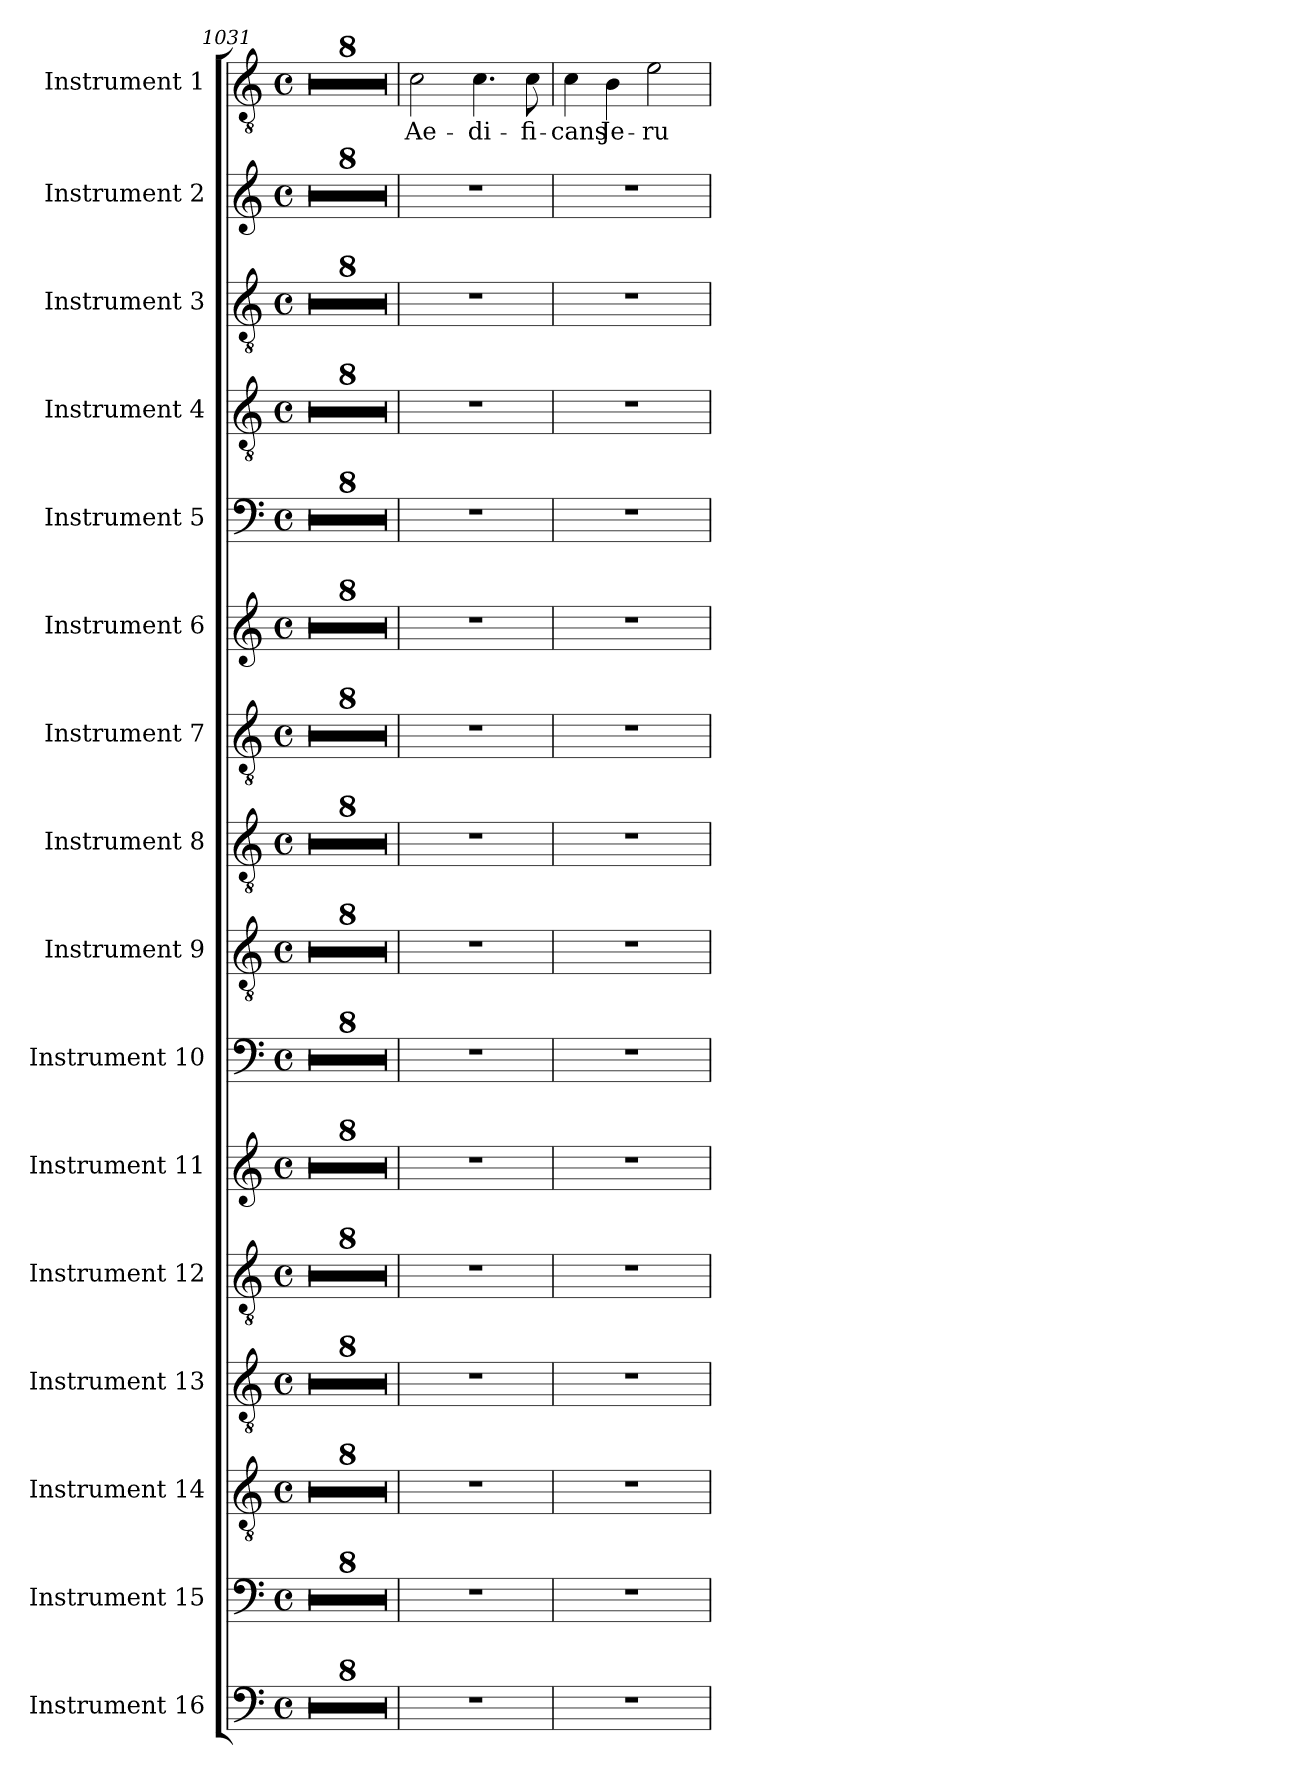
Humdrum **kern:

**kern	**kern	**kern	**kern	**kern	**kern	**kern	**kern	**kern	**kern	**kern	**kern	**kern	**kern	**kern	**kern	**text
*part16	*part15	*part14	*part13	*part12	*part11	*part10	*part9	*part8	*part7	*part6	*part5	*part4	*part3	*part2	*part1	*part1
*staff16	*staff15	*staff14	*staff13	*staff12	*staff11	*staff10	*staff9	*staff8	*staff7	*staff6	*staff5	*staff4	*staff3	*staff2	*staff1	*staff1
*I"Instrument 16	*I"Instrument 15	*I"Instrument 14	*I"Instrument 13	*I"Instrument 12	*I"Instrument 11	*I"Instrument 10	*I"Instrument 9	*I"Instrument 8	*I"Instrument 7	*I"Instrument 6	*I"Instrument 5	*I"Instrument 4	*I"Instrument 3	*I"Instrument 2	*I"Instrument 1	*
*clefF4	*clefF4	*clefGv2	*clefGv2	*clefGv2	*clefG2	*clefF4	*clefGv2	*clefGv2	*clefGv2	*clefG2	*clefF4	*clefGv2	*clefGv2	*clefG2	*clefGv2	*
*k[]	*k[]	*k[]	*k[]	*k[]	*k[]	*k[]	*k[]	*k[]	*k[]	*k[]	*k[]	*k[]	*k[]	*k[]	*k[]	*
*C:	*C:	*C:	*C:	*C:	*C:	*C:	*C:	*C:	*C:	*C:	*C:	*C:	*C:	*C:	*C:	*
*M4/4	*M4/4	*M4/4	*M4/4	*M4/4	*M4/4	*M4/4	*M4/4	*M4/4	*M4/4	*M4/4	*M4/4	*M4/4	*M4/4	*M4/4	*M4/4	*
*met(c)	*met(c)	*met(c)	*met(c)	*met(c)	*met(c)	*met(c)	*met(c)	*met(c)	*met(c)	*met(c)	*met(c)	*met(c)	*met(c)	*met(c)	*met(c)	*
=1031	=1031	=1031	=1031	=1031	=1031	=1031	=1031	=1031	=1031	=1031	=1031	=1031	=1031	=1031	=1031	=1031
1r	1r	1r	1r	1r	1r	1r	1r	1r	1r	1r	1r	1r	1r	1r	1r	.
=1032	=1032	=1032	=1032	=1032	=1032	=1032	=1032	=1032	=1032	=1032	=1032	=1032	=1032	=1032	=1032	=1032
1r	1r	1r	1r	1r	1r	1r	1r	1r	1r	1r	1r	1r	1r	1r	1r	.
=1033	=1033	=1033	=1033	=1033	=1033	=1033	=1033	=1033	=1033	=1033	=1033	=1033	=1033	=1033	=1033	=1033
1r	1r	1r	1r	1r	1r	1r	1r	1r	1r	1r	1r	1r	1r	1r	1r	.
=1034	=1034	=1034	=1034	=1034	=1034	=1034	=1034	=1034	=1034	=1034	=1034	=1034	=1034	=1034	=1034	=1034
1r	1r	1r	1r	1r	1r	1r	1r	1r	1r	1r	1r	1r	1r	1r	1r	.
=1035	=1035	=1035	=1035	=1035	=1035	=1035	=1035	=1035	=1035	=1035	=1035	=1035	=1035	=1035	=1035	=1035
1r	1r	1r	1r	1r	1r	1r	1r	1r	1r	1r	1r	1r	1r	1r	1r	.
=1036	=1036	=1036	=1036	=1036	=1036	=1036	=1036	=1036	=1036	=1036	=1036	=1036	=1036	=1036	=1036	=1036
1r	1r	1r	1r	1r	1r	1r	1r	1r	1r	1r	1r	1r	1r	1r	1r	.
=1037	=1037	=1037	=1037	=1037	=1037	=1037	=1037	=1037	=1037	=1037	=1037	=1037	=1037	=1037	=1037	=1037
1r	1r	1r	1r	1r	1r	1r	1r	1r	1r	1r	1r	1r	1r	1r	1r	.
=1038	=1038	=1038	=1038	=1038	=1038	=1038	=1038	=1038	=1038	=1038	=1038	=1038	=1038	=1038	=1038	=1038
1r	1r	1r	1r	1r	1r	1r	1r	1r	1r	1r	1r	1r	1r	1r	1r	.
=1039	=1039	=1039	=1039	=1039	=1039	=1039	=1039	=1039	=1039	=1039	=1039	=1039	=1039	=1039	=1039	=1039
!	!	!	!	!	!	!	!	!	!	!	!	!	!	!	!	!LO:LY:b:cj
1r	1r	1r	1r	1r	1r	1r	1r	1r	1r	1r	1r	1r	1r	1r	2c\	Ae-
!	!	!	!	!	!	!	!	!	!	!	!	!	!	!	!	!LO:LY:b:cj
.	.	.	.	.	.	.	.	.	.	.	.	.	.	.	4.c\	-di-
!	!	!	!	!	!	!	!	!	!	!	!	!	!	!	!	!LO:LY:b:cj
.	.	.	.	.	.	.	.	.	.	.	.	.	.	.	8c\	-fi-
=1040	=1040	=1040	=1040	=1040	=1040	=1040	=1040	=1040	=1040	=1040	=1040	=1040	=1040	=1040	=1040	=1040
!	!	!	!	!	!	!	!	!	!	!	!	!	!	!	!	!LO:LY:b:cj
1r	1r	1r	1r	1r	1r	1r	1r	1r	1r	1r	1r	1r	1r	1r	4c\	-cans
!	!	!	!	!	!	!	!	!	!	!	!	!	!	!	!	!LO:LY:b:cj
.	.	.	.	.	.	.	.	.	.	.	.	.	.	.	4B\	Je-
!	!	!	!	!	!	!	!	!	!	!	!	!	!	!	!	!LO:LY:b:cj
.	.	.	.	.	.	.	.	.	.	.	.	.	.	.	2e\	-ru-
=	=	=	=	=	=	=	=	=	=	=	=	=	=	=	=	=
*-	*-	*-	*-	*-	*-	*-	*-	*-	*-	*-	*-	*-	*-	*-	*-	*-
